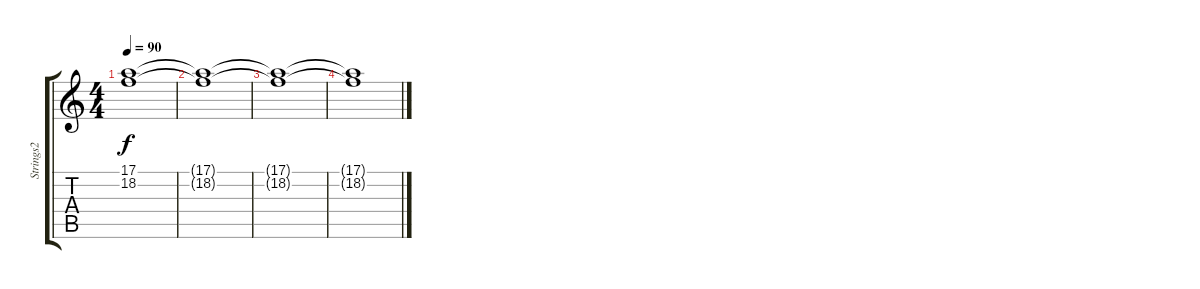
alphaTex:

\track ("Strings2" "Strings2") {instrument synthstrings1}
\staff {score tabs}
\tuning (E4 B3 G3 D3 A2 E2) {hide}
\ts (4 4)
\tempo 90
\clef g2
\ks c
(17.1{t} 18.2{t}).1{dy f} |
(17.1{t} 18.2{t}).1 |
(17.1{t} 18.2{t}).1 |
(17.1{t} 18.2{t}).1
